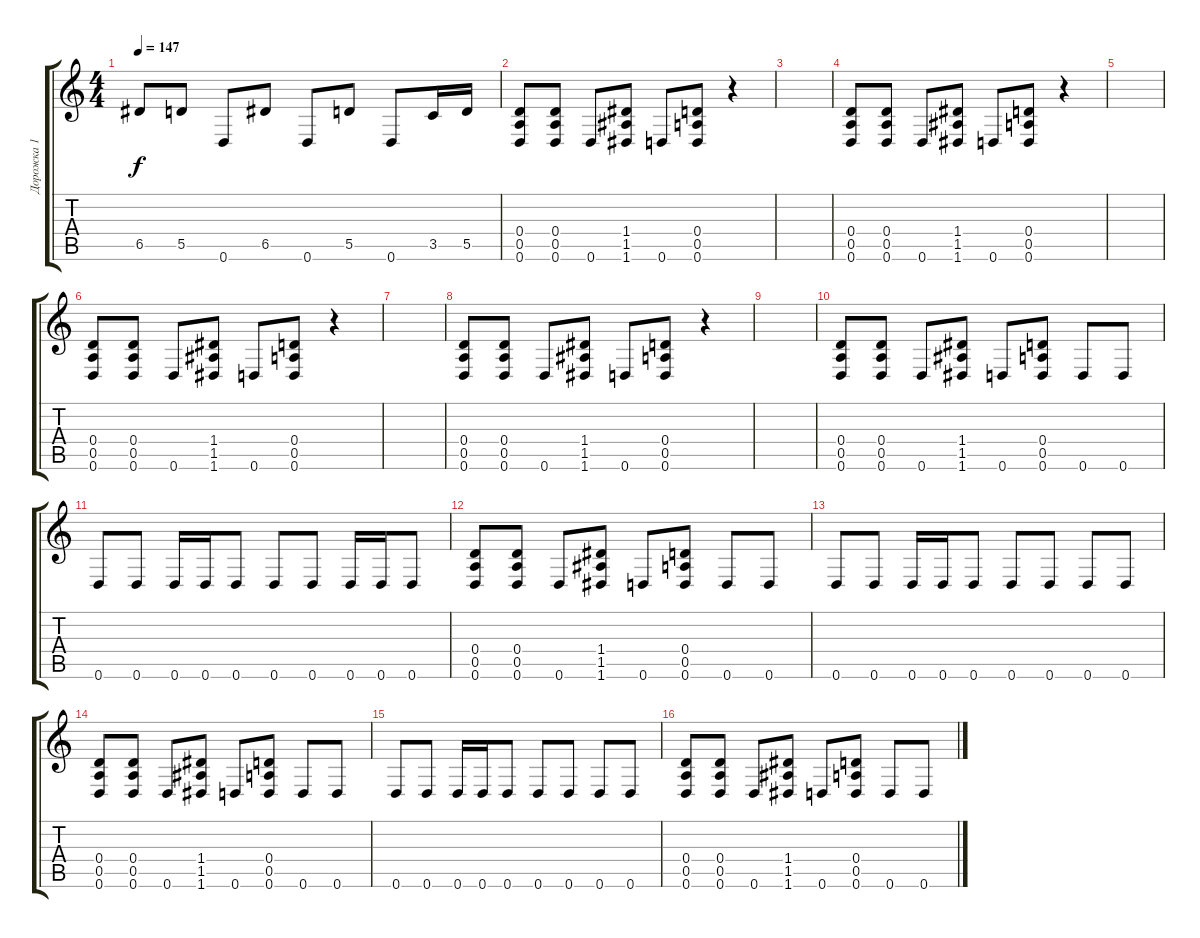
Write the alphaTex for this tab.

\track ("Дорожка 1" "Дорожка 1") {instrument distortionguitar}
\staff {score tabs}
\tuning (E4 B3 G3 D3 A2 D2) {hide}
\ts (4 4)
\tempo 147
\clef g2
\ks c
6.5.8{dy f} 5.5.8 0.6.8 6.5.8 0.6.8 5.5.8 0.6.8 3.5.16 5.5.16 |
(0.4 0.5 0.6).8 (0.4 0.5 0.6).8 0.6.8 (1.4 1.5 1.6).8 0.6.8 (0.4 0.5 0.6).8 r.4 |
|
(0.4 0.5 0.6).8 (0.4 0.5 0.6).8 0.6.8 (1.4 1.5 1.6).8 0.6.8 (0.4 0.5 0.6).8 r.4 |
|
(0.4 0.5 0.6).8 (0.4 0.5 0.6).8 0.6.8 (1.4 1.5 1.6).8 0.6.8 (0.4 0.5 0.6).8 r.4 |
|
(0.4 0.5 0.6).8 (0.4 0.5 0.6).8 0.6.8 (1.4 1.5 1.6).8 0.6.8 (0.4 0.5 0.6).8 r.4 |
|
(0.4 0.5 0.6).8 (0.4 0.5 0.6).8 0.6.8 (1.4 1.5 1.6).8 0.6.8 (0.4 0.5 0.6).8 0.6.8 0.6.8 |
0.6.8 0.6.8 0.6.16 0.6.16 0.6.8 0.6.8 0.6.8 0.6.16 0.6.16 0.6.8 |
(0.4 0.5 0.6).8 (0.4 0.5 0.6).8 0.6.8 (1.4 1.5 1.6).8 0.6.8 (0.4 0.5 0.6).8 0.6.8 0.6.8 |
0.6.8 0.6.8 0.6.16 0.6.16 0.6.8 0.6.8 0.6.8 0.6.8 0.6.8 |
(0.4 0.5 0.6).8 (0.4 0.5 0.6).8 0.6.8 (1.4 1.5 1.6).8 0.6.8 (0.4 0.5 0.6).8 0.6.8 0.6.8 |
0.6.8 0.6.8 0.6.16 0.6.16 0.6.8 0.6.8 0.6.8 0.6.8 0.6.8 |
(0.4 0.5 0.6).8 (0.4 0.5 0.6).8 0.6.8 (1.4 1.5 1.6).8 0.6.8 (0.4 0.5 0.6).8 0.6.8 0.6.8
